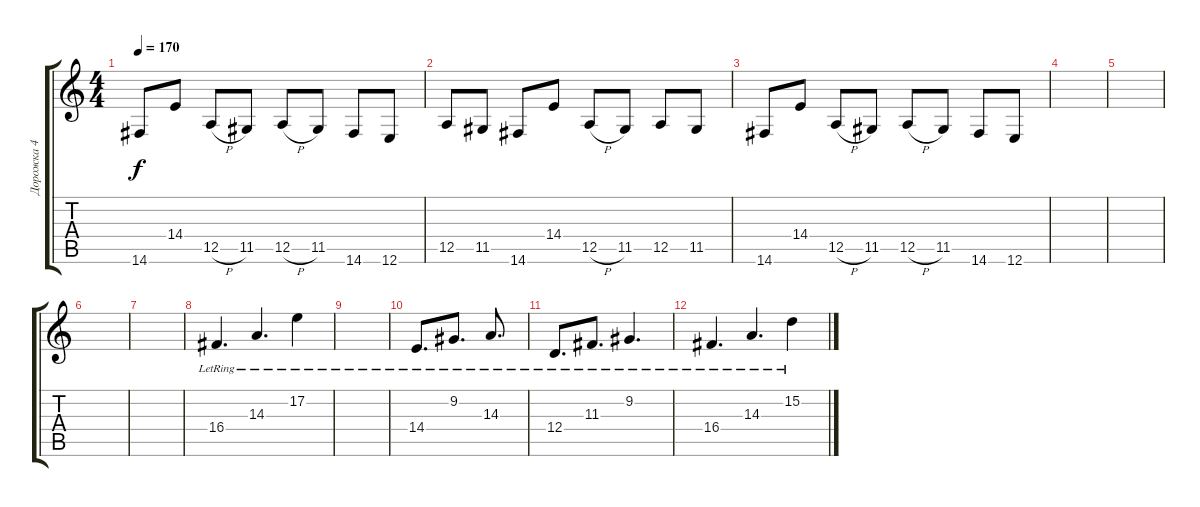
\track ("Дорожка 4" "Дорожка 4") {instrument pad1newage}
\staff {score tabs}
\tuning (E4 B3 G3 D3 A2 E2) {hide}
\ts (4 4)
\tempo 170
\clef g2
\ks c
14.6.8{dy f} 14.4.8 12.5{h}.8 11.5.8 12.5{h}.8 11.5.8 14.6.8 12.6.8 |
12.5.8 11.5.8 14.6.8 14.4.8 12.5{h}.8 11.5.8 12.5.8 11.5.8 |
14.6.8 14.4.8 12.5{h}.8 11.5.8 12.5{h}.8 11.5.8 14.6.8 12.6.8 |
|
|
|
|
16.4{lr}.4{d} 14.3{lr}.4{d} 17.2{lr}.4 |
|
14.4{lr}.8{d} 9.2{lr}.8{d} 14.3{lr}.8{d} |
12.4{lr}.8{d} 11.3{lr}.8{d} 9.2{lr}.4{d} |
16.4{lr}.4{d} 14.3{lr}.4{d} 15.2{lr}.4
